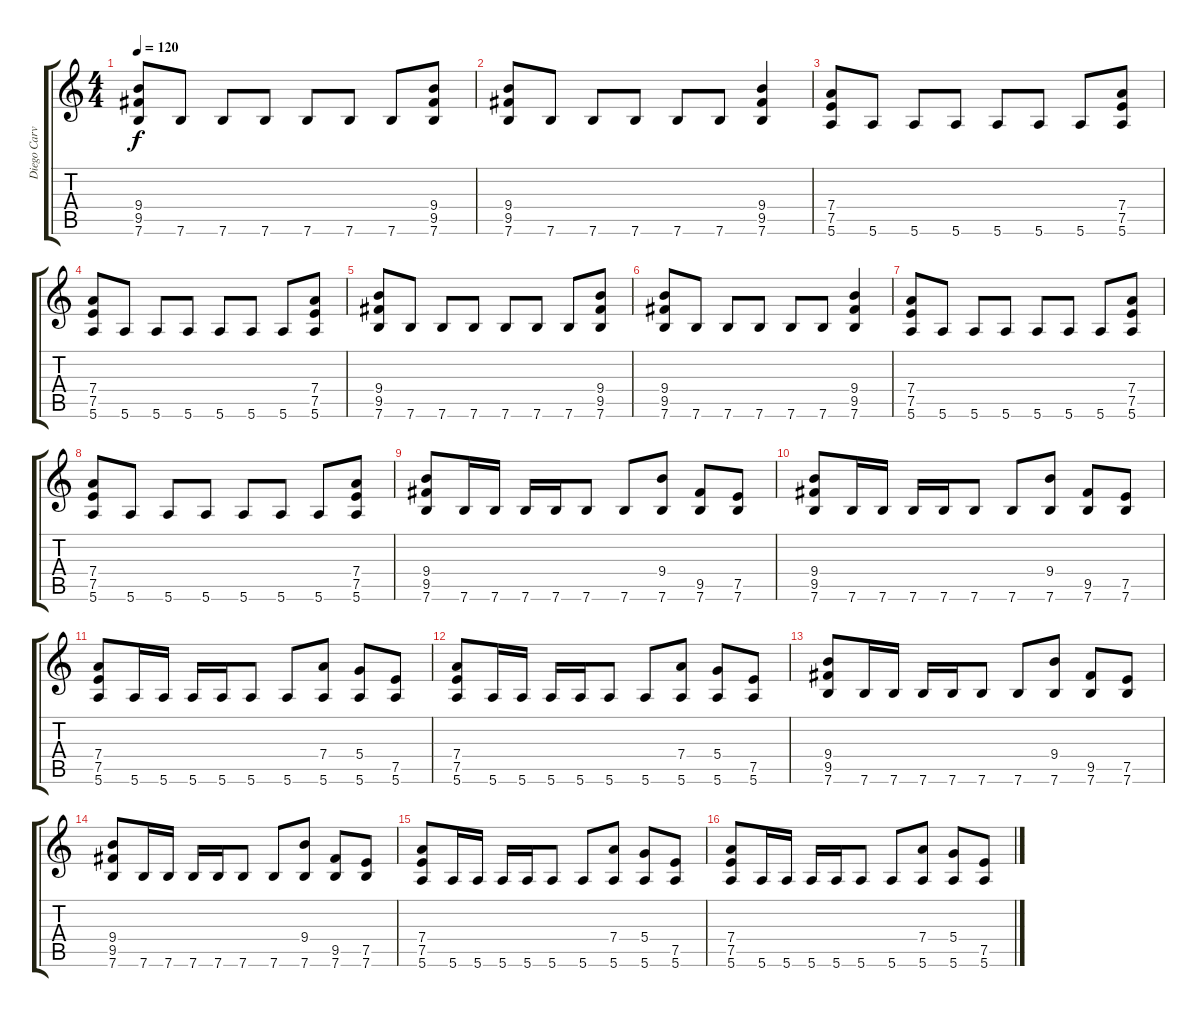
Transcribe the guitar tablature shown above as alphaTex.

\track ("Diego Carvalho (Guitar)" "Diego Carv") {instrument distortionguitar}
\staff {score tabs}
\tuning (E4 B3 G3 D3 A2 E2) {hide}
\ts (4 4)
\tempo 120
\clef g2
\ks c
(9.4 9.5 7.6).8{dy f} 7.6.8 7.6.8 7.6.8 7.6.8 7.6.8 7.6.8 (9.4 9.5 7.6).8 |
(9.4 9.5 7.6).8 7.6.8 7.6.8 7.6.8 7.6.8 7.6.8 (9.4 9.5 7.6).4 |
(7.4 7.5 5.6).8 5.6.8 5.6.8 5.6.8 5.6.8 5.6.8 5.6.8 (7.4 7.5 5.6).8 |
(7.4 7.5 5.6).8 5.6.8 5.6.8 5.6.8 5.6.8 5.6.8 5.6.8 (7.4 7.5 5.6).8 |
(9.4 9.5 7.6).8 7.6.8 7.6.8 7.6.8 7.6.8 7.6.8 7.6.8 (9.4 9.5 7.6).8 |
(9.4 9.5 7.6).8 7.6.8 7.6.8 7.6.8 7.6.8 7.6.8 (9.4 9.5 7.6).4 |
(7.4 7.5 5.6).8 5.6.8 5.6.8 5.6.8 5.6.8 5.6.8 5.6.8 (7.4 7.5 5.6).8 |
(7.4 7.5 5.6).8 5.6.8 5.6.8 5.6.8 5.6.8 5.6.8 5.6.8 (7.4 7.5 5.6).8 |
(9.4 9.5 7.6).8 7.6.16 7.6.16 7.6.16 7.6.16 7.6.8 7.6.8 (9.4 7.6).8 (9.5 7.6).8 (7.5 7.6).8 |
(9.4 9.5 7.6).8 7.6.16 7.6.16 7.6.16 7.6.16 7.6.8 7.6.8 (9.4 7.6).8 (9.5 7.6).8 (7.5 7.6).8 |
(7.4 7.5 5.6).8 5.6.16 5.6.16 5.6.16 5.6.16 5.6.8 5.6.8 (7.4 5.6).8 (5.4 5.6).8 (7.5 5.6).8 |
(7.4 7.5 5.6).8 5.6.16 5.6.16 5.6.16 5.6.16 5.6.8 5.6.8 (7.4 5.6).8 (5.4 5.6).8 (7.5 5.6).8 |
(9.4 9.5 7.6).8 7.6.16 7.6.16 7.6.16 7.6.16 7.6.8 7.6.8 (9.4 7.6).8 (9.5 7.6).8 (7.5 7.6).8 |
(9.4 9.5 7.6).8 7.6.16 7.6.16 7.6.16 7.6.16 7.6.8 7.6.8 (9.4 7.6).8 (9.5 7.6).8 (7.5 7.6).8 |
(7.4 7.5 5.6).8 5.6.16 5.6.16 5.6.16 5.6.16 5.6.8 5.6.8 (7.4 5.6).8 (5.4 5.6).8 (7.5 5.6).8 |
(7.4 7.5 5.6).8 5.6.16 5.6.16 5.6.16 5.6.16 5.6.8 5.6.8 (7.4 5.6).8 (5.4 5.6).8 (7.5 5.6).8
